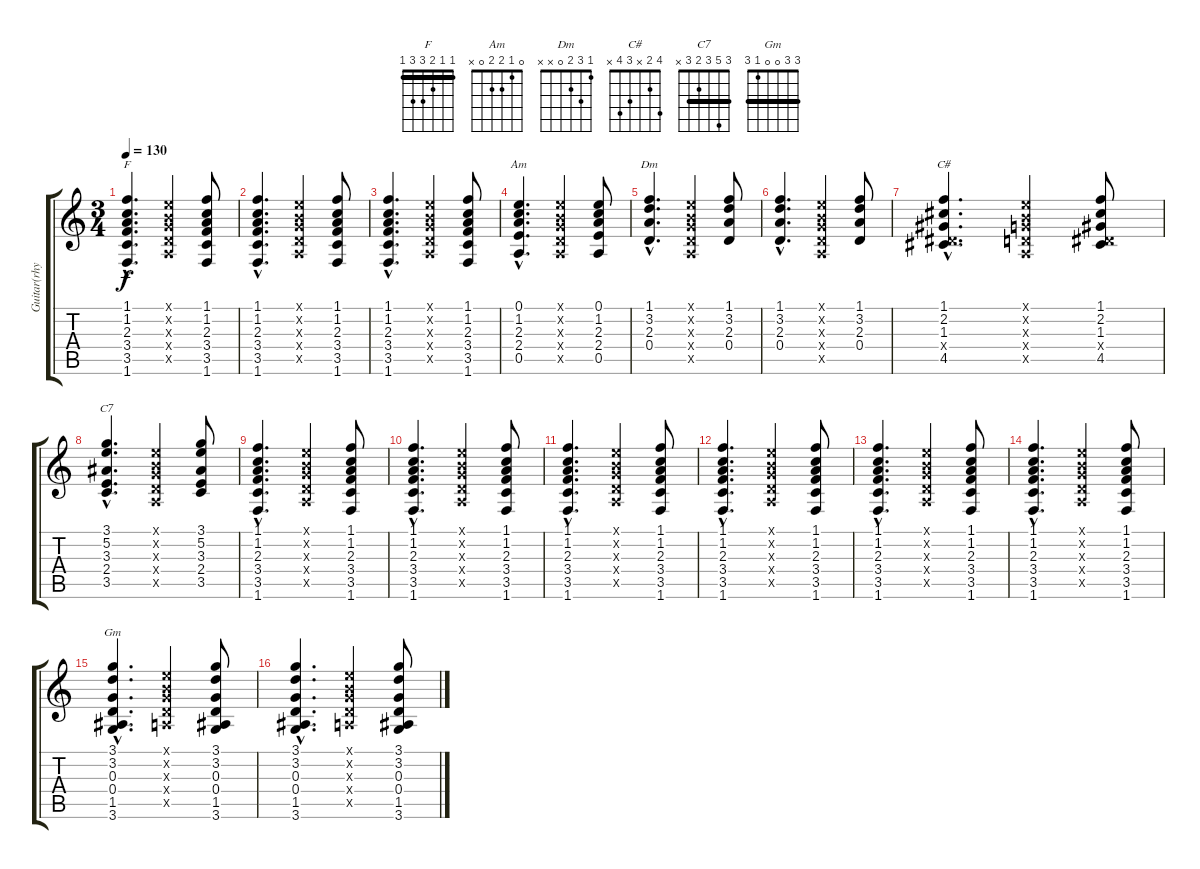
\track ("Guitar(rhythm)" "Guitar(rhy") {instrument acousticguitarsteel}
\staff {score tabs}
\tuning (E4 B3 G3 D3 A2 E2) {hide}
\chord ("F" 1 1 2 3 3 1) {barre 1}
\chord ("Am" 0 1 2 2 0 x)
\chord ("Dm" 1 3 2 0 x x)
\chord ("C#" 4 2 x 3 4 x)
\chord ("C7" 3 5 3 2 3 x) {barre 3}
\chord ("Gm" 3 3 0 0 1 3) {barre 3}
\ts (3 4)
\tempo 130
\clef g2
\ks c
(1.1{hac} 1.2{hac} 2.3{hac} 3.4{hac} 3.5{hac} 1.6{hac}).4{d ch "F" dy f} (0.1{x} 0.2{x} 0.3{x} 0.4{x} 0.5{x}).4 (1.1 1.2 2.3 3.4 3.5 1.6).8 |
(1.1{hac} 1.2{hac} 2.3{hac} 3.4{hac} 3.5{hac} 1.6{hac}).4{d} (0.1{x} 0.2{x} 0.3{x} 0.4{x} 0.5{x}).4 (1.1 1.2 2.3 3.4 3.5 1.6).8 |
(1.1{hac} 1.2{hac} 2.3{hac} 3.4{hac} 3.5{hac} 1.6{hac}).4{d} (0.1{x} 0.2{x} 0.3{x} 0.4{x} 0.5{x}).4 (1.1 1.2 2.3 3.4 3.5 1.6).8 |
(0.1{hac} 1.2{hac} 2.3{hac} 2.4{hac} 0.5{hac}).4{d ch "Am"} (0.1{x} 0.2{x} 0.3{x} 0.4{x} 0.5{x}).4 (0.1 1.2 2.3 2.4 0.5).8 |
(1.1{hac} 3.2{hac} 2.3{hac} 0.4{hac}).4{d ch "Dm"} (0.1{x} 0.2{x} 0.3{x} 0.4{x} 0.5{x}).4 (1.1 3.2 2.3 0.4).8 |
(1.1{hac} 3.2{hac} 2.3{hac} 0.4{hac}).4{d} (0.1{x} 0.2{x} 0.3{x} 0.4{x} 0.5{x}).4 (1.1 3.2 2.3 0.4).8 |
(1.1{hac} 2.2{hac} 1.3{hac} 1.4{hac x} 4.5{hac}).4{d ch "C#"} (0.1{x} 0.2{x} 0.3{x} 0.4{x} 0.5{x}).4 (1.1 2.2 1.3 1.4{x} 4.5).8 |
(3.1{hac} 5.2{hac} 3.3{hac} 2.4{hac} 3.5{hac}).4{d ch "C7"} (0.1{x} 0.2{x} 0.3{x} 0.4{x} 0.5{x}).4 (3.1 5.2 3.3 2.4 3.5).8 |
(1.1{hac} 1.2{hac} 2.3{hac} 3.4{hac} 3.5{hac} 1.6{hac}).4{d} (0.1{x} 0.2{x} 0.3{x} 0.4{x} 0.5{x}).4 (1.1 1.2 2.3 3.4 3.5 1.6).8 |
(1.1{hac} 1.2{hac} 2.3{hac} 3.4{hac} 3.5{hac} 1.6{hac}).4{d} (0.1{x} 0.2{x} 0.3{x} 0.4{x} 0.5{x}).4 (1.1 1.2 2.3 3.4 3.5 1.6).8 |
(1.1{hac} 1.2{hac} 2.3{hac} 3.4{hac} 3.5{hac} 1.6{hac}).4{d} (0.1{x} 0.2{x} 0.3{x} 0.4{x} 0.5{x}).4 (1.1 1.2 2.3 3.4 3.5 1.6).8 |
(1.1{hac} 1.2{hac} 2.3{hac} 3.4{hac} 3.5{hac} 1.6{hac}).4{d} (0.1{x} 0.2{x} 0.3{x} 0.4{x} 0.5{x}).4 (1.1 1.2 2.3 3.4 3.5 1.6).8 |
(1.1{hac} 1.2{hac} 2.3{hac} 3.4{hac} 3.5{hac} 1.6{hac}).4{d} (0.1{x} 0.2{x} 0.3{x} 0.4{x} 0.5{x}).4 (1.1 1.2 2.3 3.4 3.5 1.6).8 |
(1.1{hac} 1.2{hac} 2.3{hac} 3.4{hac} 3.5{hac} 1.6{hac}).4{d} (0.1{x} 0.2{x} 0.3{x} 0.4{x} 0.5{x}).4 (1.1 1.2 2.3 3.4 3.5 1.6).8 |
(3.1{hac} 3.2{hac} 0.3{hac} 0.4{hac} 1.5{hac} 3.6{hac}).4{d ch "Gm"} (0.1{x} 0.2{x} 0.3{x} 0.4{x} 0.5{x}).4 (3.1 3.2 0.3 0.4 1.5 3.6).8 |
(3.1{hac} 3.2{hac} 0.3{hac} 0.4{hac} 1.5{hac} 3.6{hac}).4{d} (0.1{x} 0.2{x} 0.3{x} 0.4{x} 0.5{x}).4 (3.1 3.2 0.3 0.4 1.5 3.6).8
